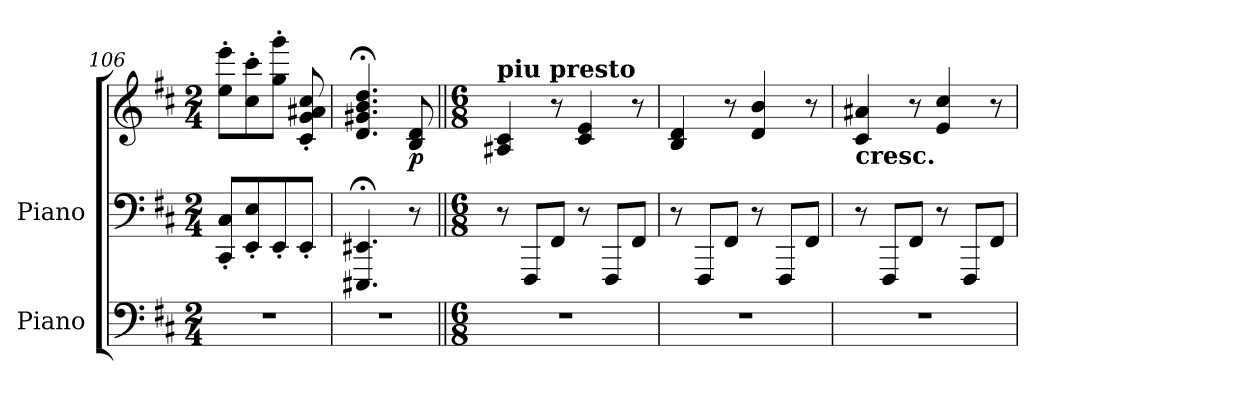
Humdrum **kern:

**kern	**kern	**kern	**dynam
*part2	*part1	*part1	*part1
*staff3	*staff2	*staff1	*staff1/2
*I"Piano	*I"Piano	*	*
*I'Pno.	*I'Pno	*	*
*clefF4	*clefF4	*clefG2	*
*k[f#c#]	*k[f#c#]	*k[f#c#]	*
*M2/4	*M2/4	*M2/4	*
*MM120	*MM120	*MM120	*
=106	=106	=106	=106
2r	8CC#/' 8C#/'L	8ee\' 8eee\'L	.
.	8EE/' 8E/'	8cc#\' 8ccc#\'	.
.	8EE'/	8gg\' 8ggg\'J	.
*	*	*MM80	*
.	8EE'/J	8c#/' 8g/' 8a#X/' 8cc#/'	.
=107	=107	=107	=107
2r	4.EEE#X/;< 4.EE#X/;<	4.d/;< 4.g#X/;< 4.b/;< 4.dd/;<	.
!	!	!	!LO:DY:b
.	8r	8B/ 8d/	p
=108||	=108||	=108||	=108||
*M6/8	*M6/8	*M6/8	*
*	*	*MM250	*
!	!	!LO:TX:a:B:t=piu presto	!
2.r	8r	4A#X/ 4c#/	.
.	8FFF#/L	.	.
.	8FF#/J	8r	.
.	8r	4c#/ 4e/	.
.	8FFF#/L	.	.
.	8FF#/J	8r	.
=109	=109	=109	=109
2.r	8r	4B/ 4d/	.
.	8FFF#/L	.	.
.	8FF#/J	8r	.
.	8r	4d/ 4b/	.
.	8FFF#/L	.	.
.	8FF#/J	8r	.
!!LO:LB:g=z
=110	=110	=110	=110
!	!	!LO:TX:b:B:t=cresc.	!
2.r	8r	4c#/ 4a#X/	.
.	8FFF#/L	.	.
.	8FF#/J	8r	.
.	8r	4e/ 4cc#/	.
.	8FFF#/L	.	.
.	8FF#/J	8r	.
=	=	=	=
*-	*-	*-	*-
